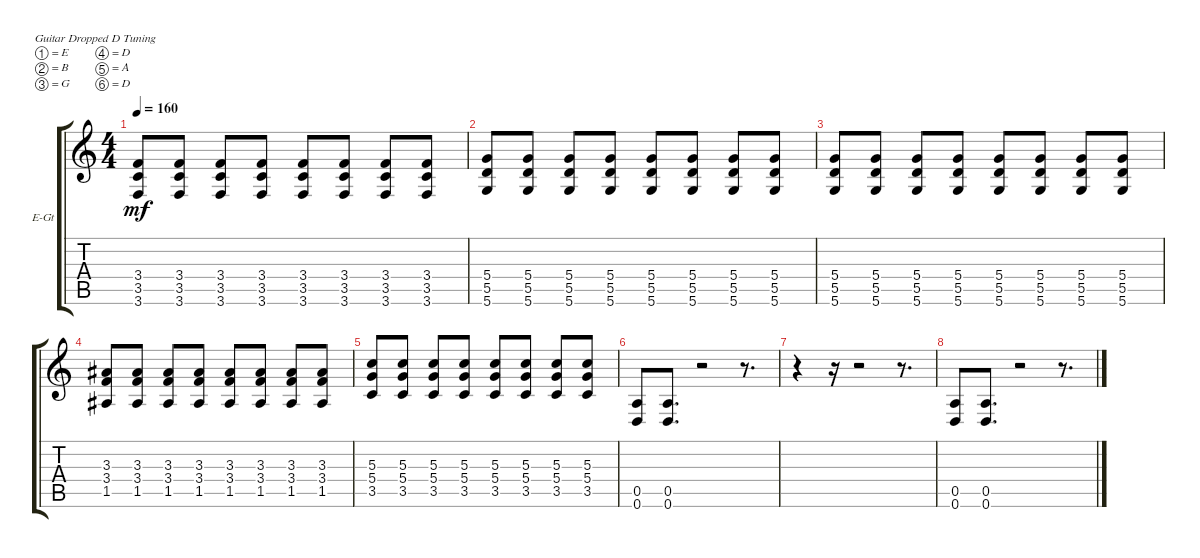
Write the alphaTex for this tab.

\bracketExtendMode groupsimilarinstruments
\firstSystemTrackNameOrientation horizontal
\otherSystemsTrackNameOrientation horizontal
\track ("TabIt MIDI - Track 2" "E-Gt") {instrument electricguitarclean}
\staff {score tabs}
\tuning (E4 B3 G3 D3 A2 D2)
\ts (4 4)
\tempo 160
\clef g2
\ks c
(3.6 3.5 3.4).8{dy mf} (3.6 3.5 3.4).8 (3.6 3.5 3.4).8 (3.6 3.5 3.4).8 (3.6 3.5 3.4).8 (3.6 3.5 3.4).8 (3.6 3.5 3.4).8 (3.6 3.5 3.4).8 |
(5.6 5.5 5.4).8 (5.6 5.5 5.4).8 (5.6 5.5 5.4).8 (5.6 5.5 5.4).8 (5.6 5.5 5.4).8 (5.6 5.5 5.4).8 (5.6 5.5 5.4).8 (5.6 5.5 5.4).8 |
(5.6 5.5 5.4).8 (5.6 5.5 5.4).8 (5.6 5.5 5.4).8 (5.6 5.5 5.4).8 (5.6 5.5 5.4).8 (5.6 5.5 5.4).8 (5.6 5.5 5.4).8 (5.6 5.5 5.4).8 |
(1.5 3.4 3.3).8 (1.5 3.4 3.3).8 (1.5 3.4 3.3).8 (1.5 3.4 3.3).8 (1.5 3.4 3.3).8 (1.5 3.4 3.3).8 (1.5 3.4 3.3).8 (1.5 3.4 3.3).8 |
(3.5 5.3 5.4).8 (3.5 5.3 5.4).8 (3.5 5.3 5.4).8 (3.5 5.3 5.4).8 (3.5 5.3 5.4).8 (3.5 5.3 5.4).8 (3.5 5.3 5.4).8 (3.5 5.3 5.4).8 |
(0.5 0.6).8 (0.5 0.6).8{d} r.2 r.8{d} |
r.4 r.16 r.2 r.8{d} |
(0.5 0.6).8 (0.5 0.6).8{d} r.2 r.8{d}
